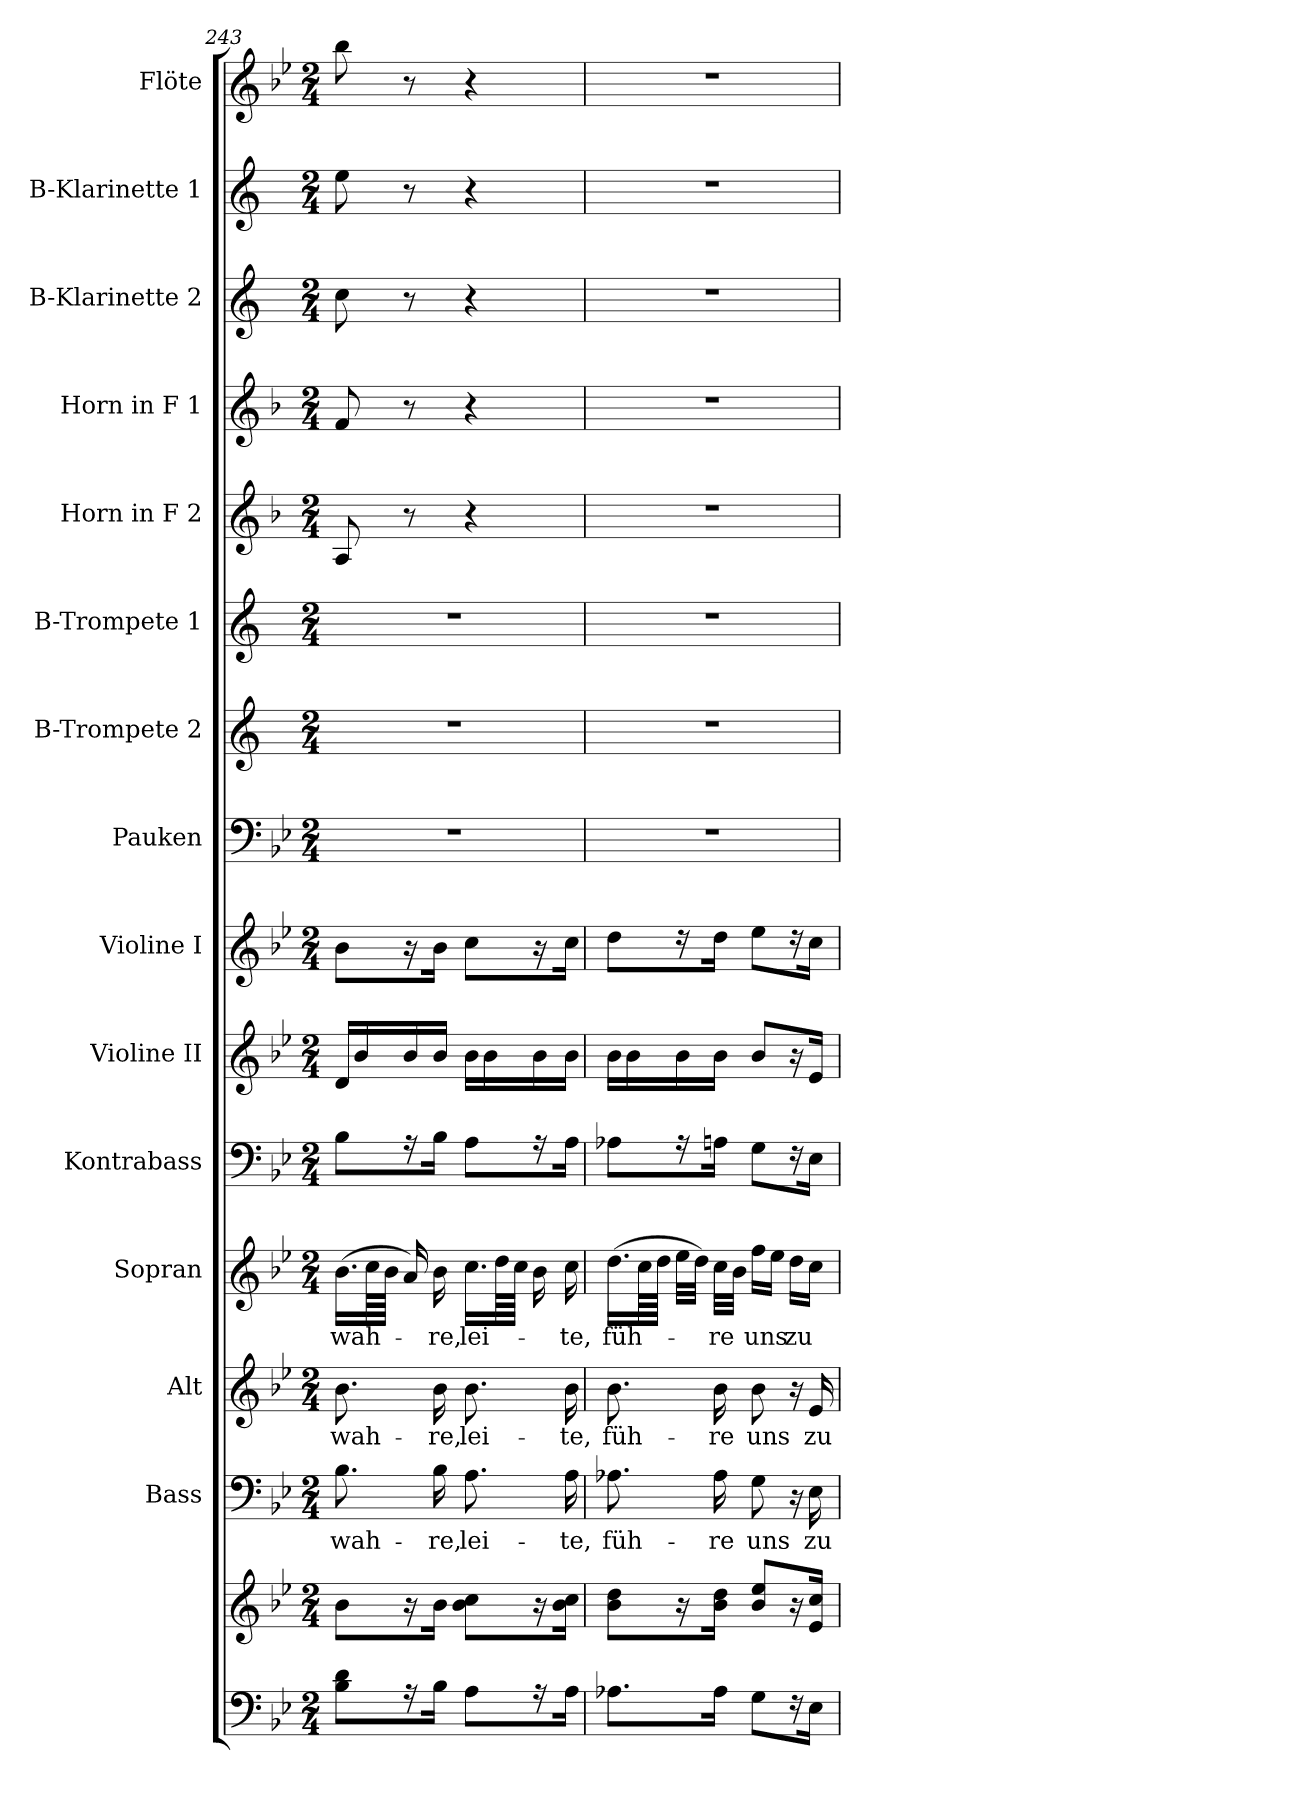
**kern	**kern	**kern	**text	**kern	**text	**kern	**text	**kern	**kern	**kern	**kern	**kern	**kern	**kern	**kern	**kern	**kern	**kern
*part15	*part15	*part14	*part14	*part13	*part13	*part12	*part12	*part11	*part10	*part9	*part8	*part7	*part6	*part5	*part4	*part3	*part2	*part1
*staff16	*staff15	*staff14	*staff14	*staff13	*staff13	*staff12	*staff12	*staff11	*staff10	*staff9	*staff8	*staff7	*staff6	*staff5	*staff4	*staff3	*staff2	*staff1
*	*	*I"Bass	*	*I"Alt	*	*I"Sopran	*	*I"Kontrabass	*I"Violine II	*I"Violine I	*I"Pauken	*I"B-Trompete 2	*I"B-Trompete 1	*I"Horn in F 2	*I"Horn in F 1	*I"B-Klarinette 2	*I"B-Klarinette 1	*I"Flöte
*	*	*I'B.	*	*I'A.	*	*I'S.	*	*I'Kb.	*I'Vl. II	*I'Vl. I	*I'Pk.	*I'B Trp. 2	*I'B Trp. 1	*	*	*I'B Kl. 2	*I'B Kl. 1	*I'Fl.
*clefF4	*clefG2	*clefF4	*	*clefG2	*	*clefG2	*	*clefF4	*clefG2	*clefG2	*clefF4	*clefG2	*clefG2	*clefG2	*clefG2	*clefG2	*clefG2	*clefG2
*	*	*	*	*	*	*	*	*ITrd7c12	*	*	*	*ITrd1c2	*ITrd1c2	*ITrd4c7	*ITrd4c7	*ITrd1c2	*ITrd1c2	*
*k[b-e-]	*k[b-e-]	*k[b-e-]	*	*k[b-e-]	*	*k[b-e-]	*	*k[b-e-]	*k[b-e-]	*k[b-e-]	*k[b-e-]	*k[b-e-]	*k[b-e-]	*k[b-e-]	*k[b-e-]	*k[b-e-]	*k[b-e-]	*k[b-e-]
*B-:	*B-:	*B-:	*	*B-:	*	*B-:	*	*B-:	*B-:	*B-:	*B-:	*B-:	*B-:	*B-:	*B-:	*B-:	*B-:	*B-:
*M2/4	*M2/4	*M2/4	*	*M2/4	*	*M2/4	*	*M2/4	*M2/4	*M2/4	*M2/4	*M2/4	*M2/4	*M2/4	*M2/4	*M2/4	*M2/4	*M2/4
=243	=243	=243	=243	=243	=243	=243	=243	=243	=243	=243	=243	=243	=243	=243	=243	=243	=243	=243
!	!	!	!LO:LY:b	!	!LO:LY:b	!	!LO:LY:b	!	!	!	!	!	!	!	!	!	!	!
8B-\ 8d\L	8b-\L	8.B-\	-wah-	8.b-\	-wah-	(>16.b-\LL	-wah-	8BB-\L	16d/LL	8b-\L	2r	2r	2r	8D/	8B-/	8b-\	8dd\	8bb-\
.	.	.	.	.	.	.	.	.	16b-/	.	.	.	.	.	.	.	.	.
.	.	.	.	.	.	64cc\LL	.	.	.	.	.	.	.	.	.	.	.	.
.	.	.	.	.	.	64b-\JJJJ	.	.	.	.	.	.	.	.	.	.	.	.
16r	16r	.	.	.	.	16a/)	.	16r	16b-/	16r	.	.	.	8r	8r	8r	8r	8r
!	!	!	!LO:LY:b	!	!LO:LY:b	!	!LO:LY:b	!	!	!	!	!	!	!	!	!	!	!
16B-\Jk	16b-\Jk	16B-\	-re,	16b-\	-re,	16b-\	-re,	16BB-\Jk	16b-/JJ	16b-\Jk	.	.	.	.	.	.	.	.
!	!	!	!LO:LY:b	!	!LO:LY:b	!	!LO:LY:b	!	!	!	!	!	!	!	!	!	!	!
8A\L	8b-\ 8cc\L	8.A\	lei-	8.b-\	lei-	16.cc\LL	lei-	8AA\L	16b-\LL	8cc\L	.	.	.	4r	4r	4r	4r	4r
.	.	.	.	.	.	.	.	.	16b-\	.	.	.	.	.	.	.	.	.
.	.	.	.	.	.	64dd\LL	.	.	.	.	.	.	.	.	.	.	.	.
.	.	.	.	.	.	64cc\JJJJ	.	.	.	.	.	.	.	.	.	.	.	.
16r	16r	.	.	.	.	16b-\	.	16r	16b-\	16r	.	.	.	.	.	.	.	.
!	!	!	!LO:LY:b	!	!LO:LY:b	!	!LO:LY:b	!	!	!	!	!	!	!	!	!	!	!
16A\Jk	16b-\ 16cc\Jk	16A\	-te,	16b-\	-te,	16cc\	-te,	16AA\Jk	16b-\JJ	16cc\Jk	.	.	.	.	.	.	.	.
=244	=244	=244	=244	=244	=244	=244	=244	=244	=244	=244	=244	=244	=244	=244	=244	=244	=244	=244
!	!	!	!LO:LY:b	!	!LO:LY:b	!	!LO:LY:b	!	!	!	!	!	!	!	!	!	!	!
8.A-X\L	8b-\ 8dd\L	8.A-X\	füh-	8.b-\	füh-	(>16.dd\LL	füh-	8AA-X\L	16b-\LL	8dd\L	2r	2r	2r	2r	2r	2r	2r	2r
.	.	.	.	.	.	.	.	.	16b-\	.	.	.	.	.	.	.	.	.
.	.	.	.	.	.	64cc\LL	.	.	.	.	.	.	.	.	.	.	.	.
.	.	.	.	.	.	64dd\JJJJ	.	.	.	.	.	.	.	.	.	.	.	.
.	16r	.	.	.	.	32ee-\LLL	.	16r	16b-\	16r	.	.	.	.	.	.	.	.
.	.	.	.	.	.	32dd\JJJ)	.	.	.	.	.	.	.	.	.	.	.	.
!	!	!	!LO:LY:b	!	!LO:LY:b	!	!LO:LY:b	!	!	!	!	!	!	!	!	!	!	!
16A-\Jk	16b-\ 16dd\Jk	16A-\	-re	16b-\	-re	32cc\LLL	-re	16AAn\Jk	16b-\JJ	16dd\Jk	.	.	.	.	.	.	.	.
.	.	.	.	.	.	32b-\JJJ	.	.	.	.	.	.	.	.	.	.	.	.
!	!	!	!LO:LY:b	!	!LO:LY:b	!	!LO:LY:b	!	!	!	!	!	!	!	!	!	!	!
8G\L	8b-/ 8ee-/L	8G\	uns	8b-\	uns	16ff\LL	uns	8GG\L	8b-/L	8ee-\L	.	.	.	.	.	.	.	.
.	.	.	.	.	.	16ee-\JJ	.	.	.	.	.	.	.	.	.	.	.	.
!	!	!	!	!	!	!	!LO:LY:b	!	!	!	!	!	!	!	!	!	!	!
16r	16r	16r	.	16r	.	16dd\LL	zu	16r	16r	16r	.	.	.	.	.	.	.	.
!	!	!	!LO:LY:b	!	!LO:LY:b	!	!	!	!	!	!	!	!	!	!	!	!	!
16E-\Jk	16e-/ 16cc/Jk	16E-\	zu	16e-/	zu	16cc\JJ	.	16EE-\Jk	16e-/Jk	16cc\Jk	.	.	.	.	.	.	.	.
=	=	=	=	=	=	=	=	=	=	=	=	=	=	=	=	=	=	=
*-	*-	*-	*-	*-	*-	*-	*-	*-	*-	*-	*-	*-	*-	*-	*-	*-	*-	*-
